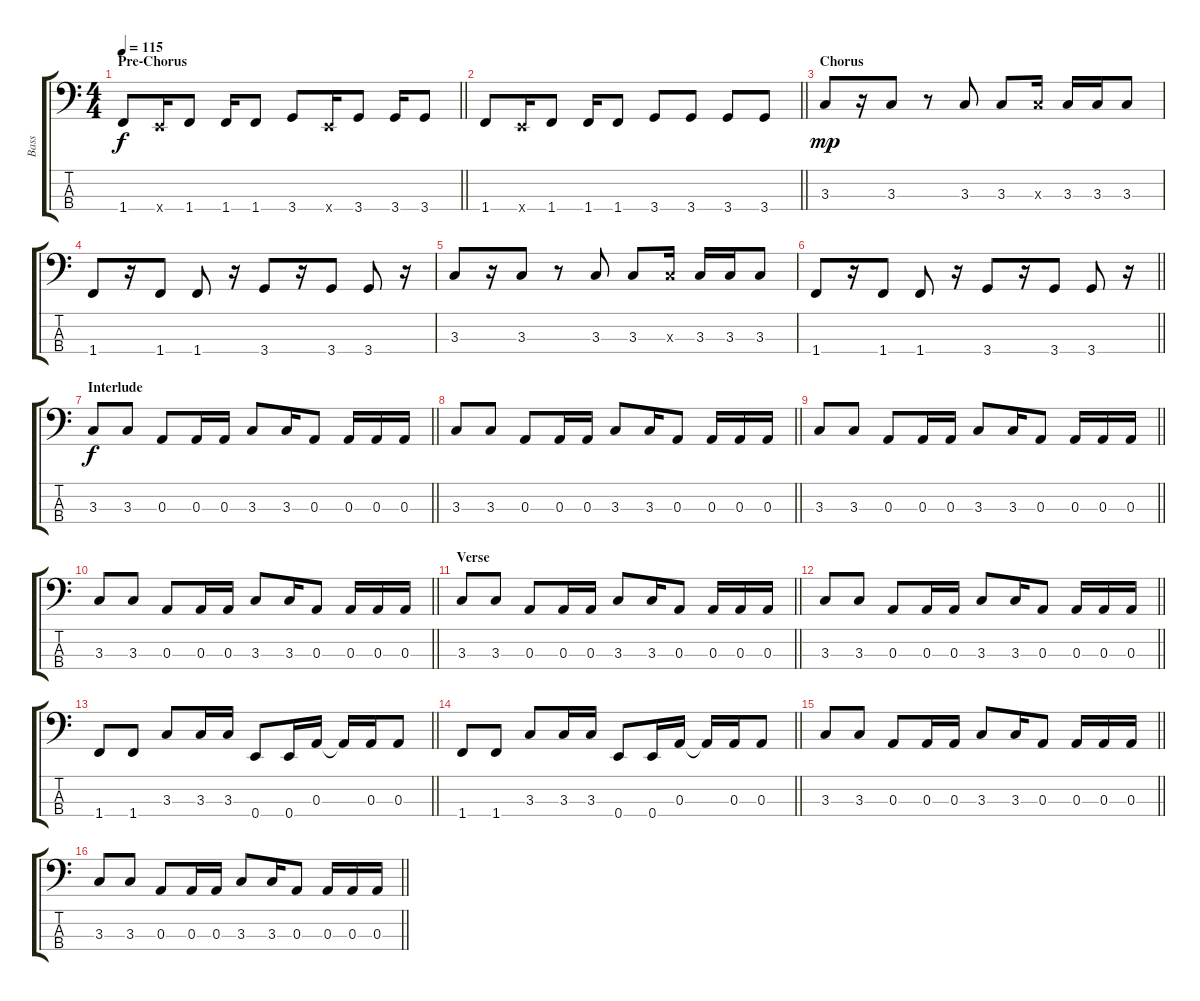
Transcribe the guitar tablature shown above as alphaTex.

\track ("Bass" "Bass") {instrument electricbasspick}
\staff {score tabs}
\tuning (G2 D2 A1 E1) {hide}
\ts (4 4)
\section ("" "Pre-Chorus")
\tempo 115
\clef f4
\barLineRight lightlight
\ks c
1.4.8{dy f} 0.4{x}.16 1.4.8 1.4.16 1.4.8 3.4.8 0.4{x}.16 3.4.8 3.4.16 3.4.8 |
\barLineRight lightlight
1.4.8 0.4{x}.16 1.4.8 1.4.16 1.4.8 3.4.8 3.4.8 3.4.8 3.4.8 |
\section ("" "Chorus")
3.3.8{dy mp} r.16 3.3.8 r.8 3.3.8 3.3.8 3.3{x}.16 3.3.16 3.3.16 3.3.8 |
1.4.8 r.16 1.4.8 1.4.8 r.16 3.4.8 r.16 3.4.8 3.4.8 r.16 |
3.3.8 r.16 3.3.8 r.8 3.3.8 3.3.8 3.3{x}.16 3.3.16 3.3.16 3.3.8 |
\barLineRight lightlight
1.4.8 r.16 1.4.8 1.4.8 r.16 3.4.8 r.16 3.4.8 3.4.8 r.16 |
\section ("" "Interlude")
\barLineRight lightlight
3.3.8{dy f} 3.3.8 0.3.8 0.3.16 0.3.16 3.3.8 3.3.16 0.3.8 0.3.16 0.3.16 0.3.16 |
\barLineRight lightlight
3.3.8 3.3.8 0.3.8 0.3.16 0.3.16 3.3.8 3.3.16 0.3.8 0.3.16 0.3.16 0.3.16 |
\barLineRight lightlight
3.3.8 3.3.8 0.3.8 0.3.16 0.3.16 3.3.8 3.3.16 0.3.8 0.3.16 0.3.16 0.3.16 |
\barLineRight lightlight
3.3.8 3.3.8 0.3.8 0.3.16 0.3.16 3.3.8 3.3.16 0.3.8 0.3.16 0.3.16 0.3.16 |
\section ("" "Verse")
\barLineRight lightlight
3.3.8 3.3.8 0.3.8 0.3.16 0.3.16 3.3.8 3.3.16 0.3.8 0.3.16 0.3.16 0.3.16 |
\barLineRight lightlight
3.3.8 3.3.8 0.3.8 0.3.16 0.3.16 3.3.8 3.3.16 0.3.8 0.3.16 0.3.16 0.3.16 |
\barLineRight lightlight
1.4.8 1.4.8 3.3.8 3.3.16 3.3.16 0.4.8 0.4.16 0.3.16 0.3{t}.16 0.3.16 0.3.8 |
\barLineRight lightlight
1.4.8 1.4.8 3.3.8 3.3.16 3.3.16 0.4.8 0.4.16 0.3.16 0.3{t}.16 0.3.16 0.3.8 |
\barLineRight lightlight
3.3.8 3.3.8 0.3.8 0.3.16 0.3.16 3.3.8 3.3.16 0.3.8 0.3.16 0.3.16 0.3.16 |
\barLineRight lightlight
3.3.8 3.3.8 0.3.8 0.3.16 0.3.16 3.3.8 3.3.16 0.3.8 0.3.16 0.3.16 0.3.16
